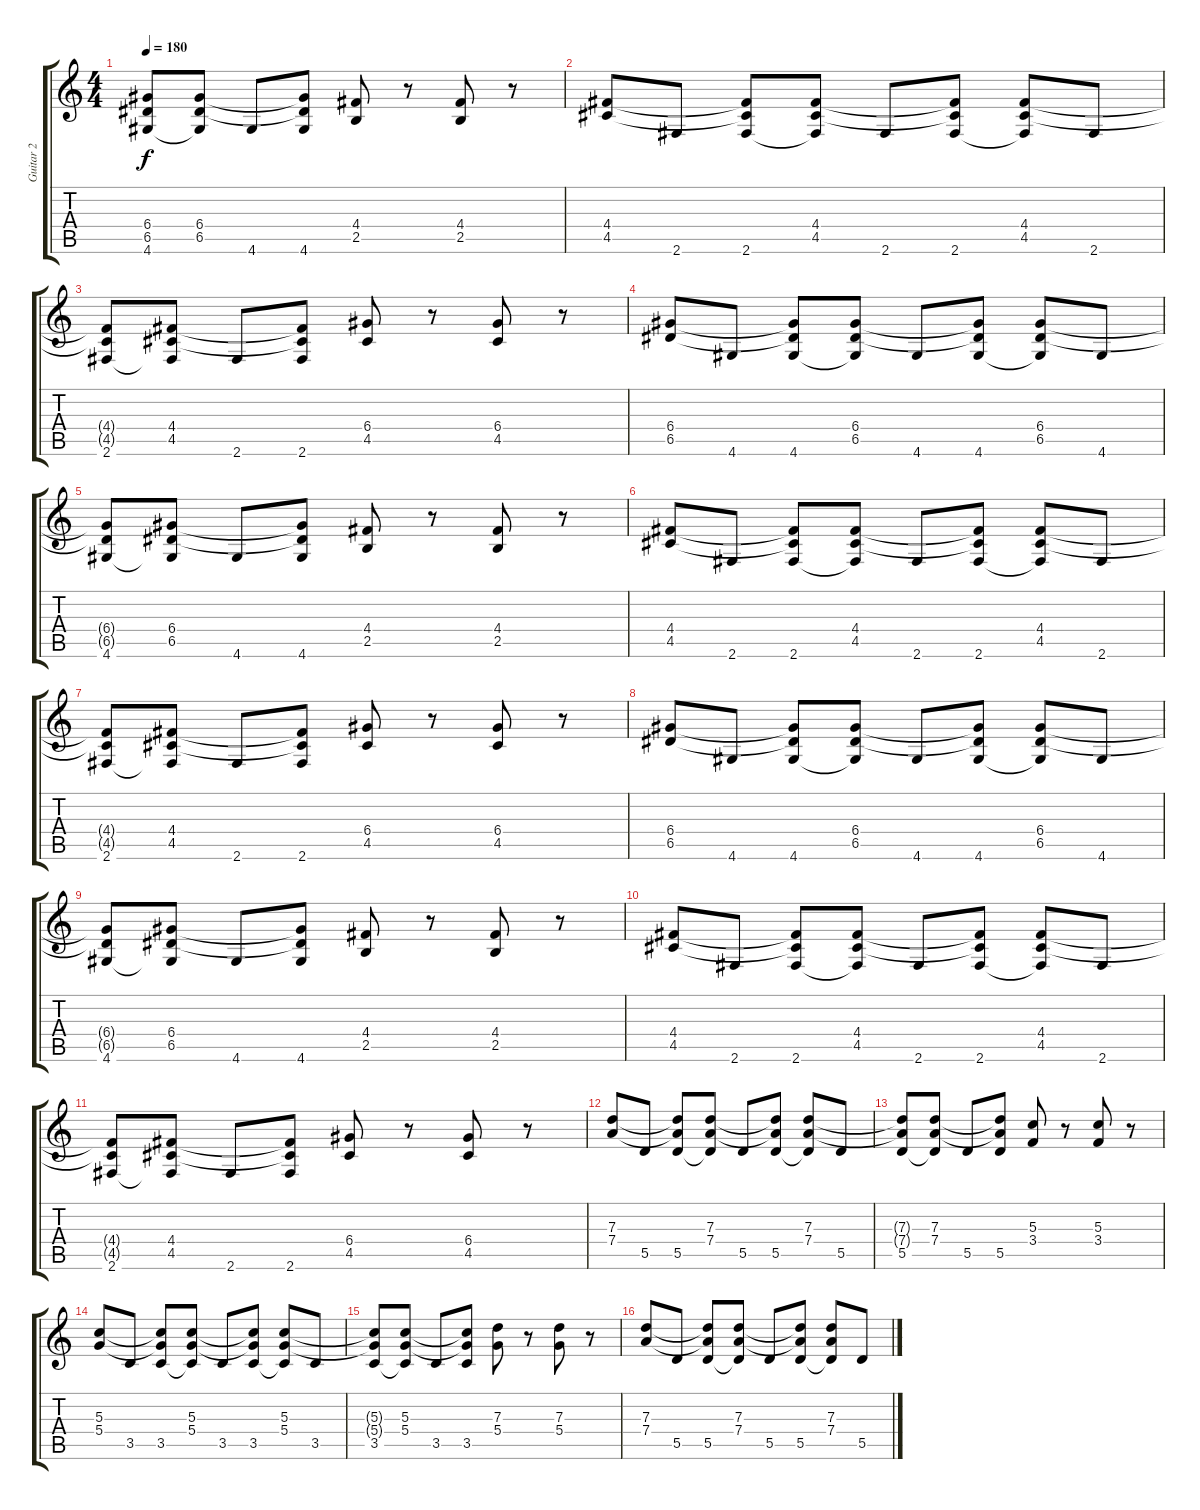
\track ("Guitar 2" "Guitar 2") {instrument overdrivenguitar}
\staff {score tabs}
\tuning (E4 B3 G3 D3 A2 E2) {hide}
\ts (4 4)
\tempo 180
\clef g2
\ks c
(6.4{t} 6.5{t} 4.6).8{dy f} (6.4 6.5 4.6{t}).8 4.6.8 (6.4{t} 6.5{t} 4.6).8 (4.4 2.5).8 r.8 (4.4 2.5).8 r.8 |
(4.4 4.5).8 2.6.8 (4.4{t} 4.5{t} 2.6).8 (4.4 4.5 2.6{t}).8 2.6.8 (4.4{t} 4.5{t} 2.6).8 (4.4 4.5 2.6{t}).8 2.6.8 |
(4.4{t} 4.5{t} 2.6).8 (4.4 4.5 2.6{t}).8 2.6.8 (4.4{t} 4.5{t} 2.6).8 (6.4 4.5).8 r.8 (6.4 4.5).8 r.8 |
(6.4 6.5).8 4.6.8 (6.4{t} 6.5{t} 4.6).8 (6.4 6.5 4.6{t}).8 4.6.8 (6.4{t} 6.5{t} 4.6).8 (6.4 6.5 4.6{t}).8 4.6.8 |
(6.4{t} 6.5{t} 4.6).8 (6.4 6.5 4.6{t}).8 4.6.8 (6.4{t} 6.5{t} 4.6).8 (4.4 2.5).8 r.8 (4.4 2.5).8 r.8 |
(4.4 4.5).8 2.6.8 (4.4{t} 4.5{t} 2.6).8 (4.4 4.5 2.6{t}).8 2.6.8 (4.4{t} 4.5{t} 2.6).8 (4.4 4.5 2.6{t}).8 2.6.8 |
(4.4{t} 4.5{t} 2.6).8 (4.4 4.5 2.6{t}).8 2.6.8 (4.4{t} 4.5{t} 2.6).8 (6.4 4.5).8 r.8 (6.4 4.5).8 r.8 |
(6.4 6.5).8 4.6.8 (6.4{t} 6.5{t} 4.6).8 (6.4 6.5 4.6{t}).8 4.6.8 (6.4{t} 6.5{t} 4.6).8 (6.4 6.5 4.6{t}).8 4.6.8 |
(6.4{t} 6.5{t} 4.6).8 (6.4 6.5 4.6{t}).8 4.6.8 (6.4{t} 6.5{t} 4.6).8 (4.4 2.5).8 r.8 (4.4 2.5).8 r.8 |
(4.4 4.5).8 2.6.8 (4.4{t} 4.5{t} 2.6).8 (4.4 4.5 2.6{t}).8 2.6.8 (4.4{t} 4.5{t} 2.6).8 (4.4 4.5 2.6{t}).8 2.6.8 |
(4.4{t} 4.5{t} 2.6).8 (4.4 4.5 2.6{t}).8 2.6.8 (4.4{t} 4.5{t} 2.6).8 (6.4 4.5).8 r.8 (6.4 4.5).8 r.8 |
(7.3 7.4).8 5.5.8 (7.3{t} 7.4{t} 5.5).8 (7.3 7.4 5.5{t}).8 5.5.8 (7.3{t} 7.4{t} 5.5).8 (7.3 7.4 5.5{t}).8 5.5.8 |
(7.3{t} 7.4{t} 5.5).8 (7.3 7.4 5.5{t}).8 5.5.8 (7.3{t} 7.4{t} 5.5).8 (5.3 3.4).8 r.8 (5.3 3.4).8 r.8 |
(5.3 5.4).8 3.5.8 (5.3{t} 5.4{t} 3.5).8 (5.3 5.4 3.5{t}).8 3.5.8 (5.3{t} 5.4{t} 3.5).8 (5.3 5.4 3.5{t}).8 3.5.8 |
(5.3{t} 5.4{t} 3.5).8 (5.3 5.4 3.5{t}).8 3.5.8 (5.3{t} 5.4{t} 3.5).8 (7.3 5.4).8 r.8 (7.3 5.4).8 r.8 |
(7.3 7.4).8 5.5.8 (7.3{t} 7.4{t} 5.5).8 (7.3 7.4 5.5{t}).8 5.5.8 (7.3{t} 7.4{t} 5.5).8 (7.3 7.4 5.5{t}).8 5.5.8
